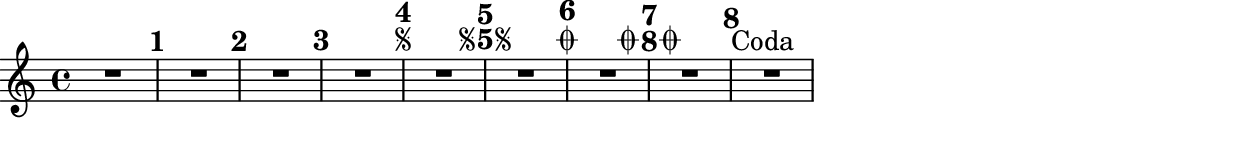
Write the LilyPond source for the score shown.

%% Generated by lilypond-book
%% Options: [exampleindent=10.16\mm,indent=0\mm,line-width=160\mm]
\include "lilypond-book-preamble.ly"


% ****************************************************************
% Start cut-&-pastable-section
% ****************************************************************

#(ly:set-option 'eps-box-padding 3.000000)



\paper {
  indent = 0\mm
  line-width = 160\mm
  % offset the left padding, also add 1mm as lilypond creates cropped
  % images with a little space on the right
  line-width = #(- line-width (* mm  3.000000) (* mm 1))
}

\layout {
  
}




% ****************************************************************
% ly snippet:
% ****************************************************************
\sourcefilename "/lilypond-2.23.82/input/regression/mark-tracking-conflict-specific-rehearsal-mark.ly"
\sourcefileline 0
\version "2.23.6"
#(ly:set-option 'warning-as-error #t)

\header {
  texidoc = "LilyPond issues warnings when @code{\\mark @var{n}}
conflicts with certain other simultaneous marks, and engraves only the
first.

Rehearsal marks 1 to @tie{}3 should appear alone.  Rehearsal marks 4
to@tie{}9 should appear with various performance marks."
}

\layout {
  \context {
    \Score
    rehearsalMarkFormatter = #format-mark-numbers
  }
}

\parallelMusic upper,lower {
  R1 \mark 1    |
  R1 \mark "A!" |
  #(ly:expect-warning (ly:translate-cpp-warning-scheme
                       "conflict with event: `%s'") "rehearsal-mark-event")
  #(ly:expect-warning (ly:translate-cpp-warning-scheme
                       "discarding event: `%s'") "ad-hoc-mark-event")

  R1 \mark 2        |
  R1 \mark \default |
  %% no warning

  R1 \mark 3 |
  R1 \mark 9 |
  #(ly:expect-warning (ly:translate-cpp-warning-scheme
                       "conflict with event: `%s'") "rehearsal-mark-event")
  #(ly:expect-warning (ly:translate-cpp-warning-scheme
                       "discarding event: `%s'") "rehearsal-mark-event")

  R1 \mark 4 |
  R1 \segnoMark \default |
  %% no warning

  R1 \mark 5 |
  R1 \segnoMark 5 |
  %% no warning

  R1 \mark 6 |
  R1 \codaMark \default |
  %% no warning

  R1 \mark 7 |
  R1 \codaMark 8 |
  %% no warning

  R1 \mark 8 |
  R1 \sectionLabel "Coda" |
  %% no warning

  R1 |
  R1 |
}

\new Staff <<
  \new Voice \upper
  \new Voice \lower
>>



% ****************************************************************
% end ly snippet
% ****************************************************************
